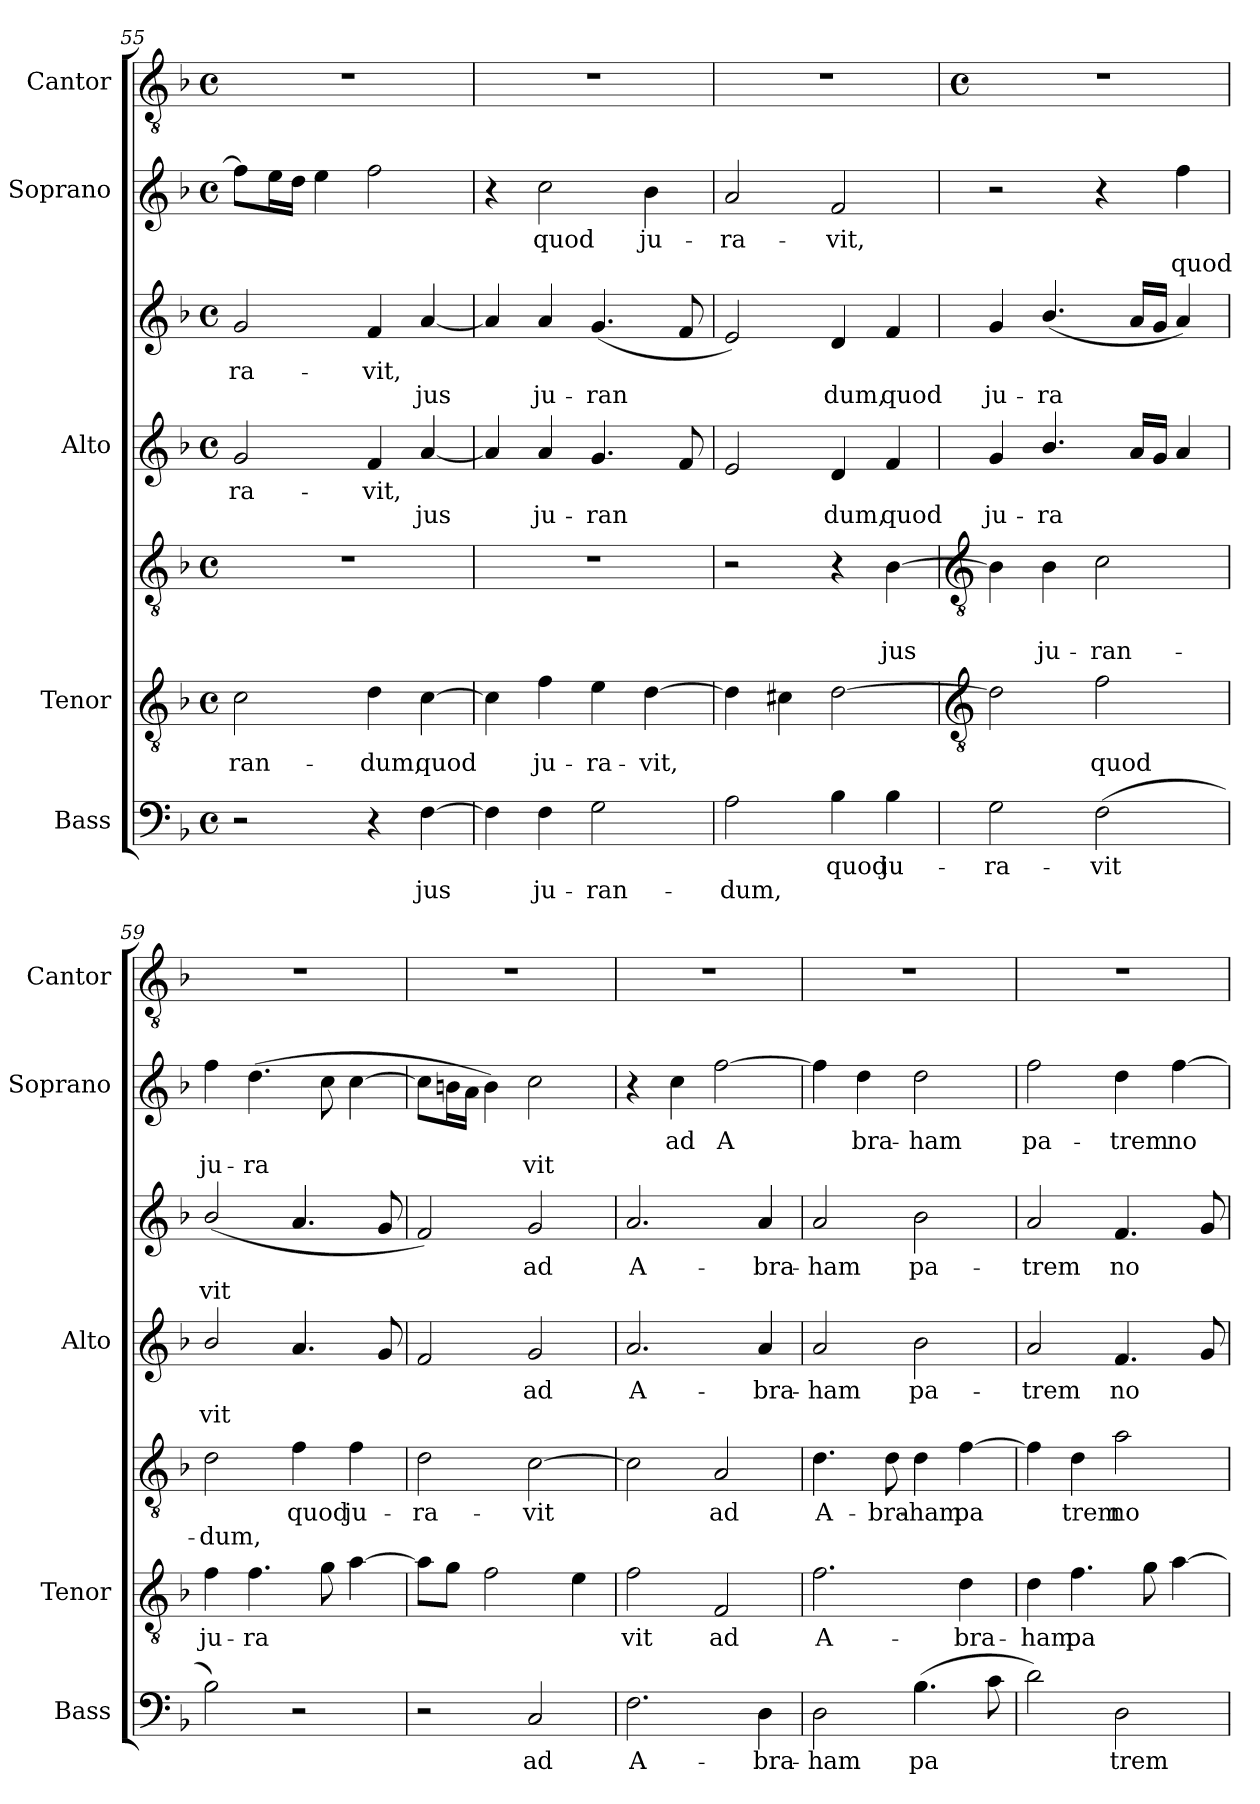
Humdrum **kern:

**kern	**text	**text	**kern	**text	**kern	**text	**text	**kern	**text	**text	**kern	**text	**text	**kern	**text	**text	**kern
*part5	*part5	*part5	*part4	*part4	*part4	*part4	*part4	*part3	*part3	*part3	*part3	*part3	*part3	*part2	*part2	*part2	*part1
*staff7	*staff7	*staff7	*staff6	*staff6	*staff5	*staff5	*staff5	*staff4	*staff4	*staff4	*staff3	*staff3	*staff3	*staff2	*staff2	*staff2	*staff1
*I"Bass	*	*	*I"Tenor	*	*	*	*	*I"Alto	*	*	*	*	*	*I"Soprano	*	*	*I"Cantor
*I'Bass	*	*	*I'Tenor	*	*	*	*	*I'Alto	*	*	*	*	*	*I'Soprano	*	*	*I'Cantor
*clefF4	*	*	*clefGv2	*	*clefGv2	*	*	*	*	*	*clefG2	*	*	*clefG2	*	*	*clefGv2
*k[b-]	*	*	*k[b-]	*	*k[b-]	*	*	*k[b-]	*	*	*k[b-]	*	*	*k[b-]	*	*	*k[b-]
*F:	*	*	*F:	*	*F:	*	*	*F:	*	*	*F:	*	*	*F:	*	*	*F:
*M4/4	*	*	*M4/4	*	*M4/4	*	*	*M4/4	*	*	*M4/4	*	*	*M4/4	*	*	*M4/4
*met(c)	*	*	*met(c)	*	*met(c)	*	*	*met(c)	*	*	*met(c)	*	*	*met(c)	*	*	*met(c)
=55	=55	=55	=55	=55	=55	=55	=55	=55	=55	=55	=55	=55	=55	=55	=55	=55	=55
!	!	!	!	!LO:LY:b	!	!	!	!	!LO:LY:b	!	!	!LO:LY:b	!	!	!	!	!
2r	.	.	2c	-ran-	1r	.	.	2g	-ra-	.	2g	-ra-	.	8ffL]	.	.	1r
.	.	.	.	.	.	.	.	.	.	.	.	.	.	16eeL	.	.	.
.	.	.	.	.	.	.	.	.	.	.	.	.	.	16ddJJ	.	.	.
.	.	.	.	.	.	.	.	.	.	.	.	.	.	4ee	.	.	.
!	!	!	!	!LO:LY:b	!	!	!	!	!LO:LY:b	!	!	!LO:LY:b	!	!	!	!	!
4r	.	.	4d	-dum,	.	.	.	4f	-vit,	.	4f	-vit,	.	2ff	.	.	.
!	!	!LO:LY:b	!	!LO:LY:b	!	!	!	!	!	!LO:LY:b	!	!	!LO:LY:b	!	!	!	!
[4F	.	jus	[4c	quod	.	.	.	[4a	.	jus	[4a	.	jus	.	.	.	.
=56	=56	=56	=56	=56	=56	=56	=56	=56	=56	=56	=56	=56	=56	=56	=56	=56	=56
4F]	.	.	4c]	.	1r	.	.	4a]	.	.	4a]	.	.	4r	.	.	1r
!	!	!LO:LY:b	!	!LO:LY:b	!	!	!	!	!	!LO:LY:b	!	!	!LO:LY:b	!	!LO:LY:b	!	!
4F	.	ju-	4f	ju-	.	.	.	4a	.	ju-	4a	.	ju-	2cc	quod	.	.
!	!	!LO:LY:b	!	!LO:LY:b	!	!	!	!	!	!LO:LY:b	!	!	!LO:LY:b	!	!	!	!
2G	.	-ran-	4e	-ra-	.	.	.	4.g	.	-ran	(<4.g	.	-ran	.	.	.	.
!	!	!	!	!LO:LY:b	!	!	!	!	!	!	!	!	!	!	!LO:LY:b	!	!
.	.	.	[4d	-vit,	.	.	.	.	.	.	.	.	.	4b-	ju-	.	.
.	.	.	.	.	.	.	.	8f	.	.	8f	.	.	.	.	.	.
=57	=57	=57	=57	=57	=57	=57	=57	=57	=57	=57	=57	=57	=57	=57	=57	=57	=57
!	!	!LO:LY:b	!	!	!	!	!	!	!	!	!	!	!	!	!LO:LY:b	!	!
2A	.	-dum,	4d]	.	2r	.	.	2e	.	.	2e)	.	.	2a	-ra-	.	1r
.	.	.	4c#	.	.	.	.	.	.	.	.	.	.	.	.	.	.
!	!LO:LY:b	!	!	!	!	!	!	!	!	!LO:LY:b	!	!	!LO:LY:b	!	!LO:LY:b	!	!
4B-	quod	.	[2d	.	4r	.	.	4d	.	dum,	4d	.	dum,	2f	-vit,	.	.
!	!LO:LY:b	!	!	!	!	!	!LO:LY:b	!	!	!LO:LY:b	!	!	!LO:LY:b	!	!	!	!
4B-	ju-	.	.	.	[4B-	.	jus	4f	.	quod	4f	.	quod	.	.	.	.
!!LO:LB:g=z
=58	=58	=58	=58	=58	=58	=58	=58	=58	=58	=58	=58	=58	=58	=58	=58	=58	=58
*	*	*	*clefGv2	*	*clefGv2	*	*	*	*	*	*	*	*	*	*	*	*
*	*	*	*	*	*	*	*	*	*	*	*	*	*	*	*	*	*M4/4
*	*	*	*	*	*	*	*	*	*	*	*	*	*	*	*	*	*met(c)
!	!LO:LY:b	!	!	!	!	!	!	!	!	!LO:LY:b	!	!	!LO:LY:b	!	!	!	!
2G	-ra-	.	2d]	.	4B-]	.	.	4g	.	ju-	4g	.	ju-	2r	.	.	1r
!	!	!	!	!	!	!	!LO:LY:b	!	!	!LO:LY:b	!	!	!LO:LY:b	!	!	!	!
.	.	.	.	.	4B-	.	ju-	4.b-/	.	-ra	(<4.b-/	.	-ra	.	.	.	.
!	!LO:LY:b	!	!	!LO:LY:b	!	!	!LO:LY:b	!	!	!	!	!	!	!	!	!	!
(>2F	-vit	.	2f	-quod	2c	.	-ran-	.	.	.	.	.	.	4r	.	.	.
.	.	.	.	.	.	.	.	16aLL	.	.	16aLL	.	.	.	.	.	.
.	.	.	.	.	.	.	.	16gJJ	.	.	16gJJ	.	.	.	.	.	.
!	!	!	!	!	!	!	!	!	!	!	!	!	!	!	!	!LO:LY:b	!
.	.	.	.	.	.	.	.	4a	.	.	4a)	.	.	4ff	.	quod	.
=59	=59	=59	=59	=59	=59	=59	=59	=59	=59	=59	=59	=59	=59	=59	=59	=59	=59
!	!	!	!	!LO:LY:b	!	!	!LO:LY:b	!	!	!LO:LY:b	!	!	!LO:LY:b	!	!	!LO:LY:b	!
2B-)	.	.	4f	-ju-	2d	.	dum,	2b-/	.	vit	(<2b-/	.	vit	4ff	.	ju-	1r
!	!	!	!	!LO:LY:b	!	!	!	!	!	!	!	!	!	!	!	!LO:LY:b	!
.	.	.	4.f	-ra	.	.	.	.	.	.	.	.	.	(>4.dd	.	-ra	.
!	!	!	!	!	!	!LO:LY:b	!	!	!	!	!	!	!	!	!	!	!
2r	.	.	.	.	4f	quod	.	4.a	.	.	4.a	.	.	.	.	.	.
.	.	.	8g	.	.	.	.	.	.	.	.	.	.	8cc	.	.	.
!	!	!	!	!	!	!LO:LY:b	!	!	!	!	!	!	!	!	!	!	!
.	.	.	[4a	.	4f	ju-	.	.	.	.	.	.	.	[4cc	.	.	.
.	.	.	.	.	.	.	.	8g	.	.	8g	.	.	.	.	.	.
=60	=60	=60	=60	=60	=60	=60	=60	=60	=60	=60	=60	=60	=60	=60	=60	=60	=60
!	!	!	!	!	!	!LO:LY:b	!	!	!	!	!	!	!	!	!	!	!
2r	.	.	8aL]	.	2d	ra-	.	2f	.	.	2f)	.	.	8ccL]	.	.	1r
.	.	.	8gJ	.	.	.	.	.	.	.	.	.	.	16bL	.	.	.
.	.	.	.	.	.	.	.	.	.	.	.	.	.	16aJJ	.	.	.
.	.	.	2f	.	.	.	.	.	.	.	.	.	.	4b)	.	.	.
!	!LO:LY:b	!	!	!	!	!LO:LY:b	!	!	!LO:LY:b	!	!	!LO:LY:b	!	!	!	!LO:LY:b	!
2C	ad	.	.	.	[2c	-vit	.	2g	ad	.	2g	ad	.	2cc	.	vit	.
.	.	.	4e	.	.	.	.	.	.	.	.	.	.	.	.	.	.
=61	=61	=61	=61	=61	=61	=61	=61	=61	=61	=61	=61	=61	=61	=61	=61	=61	=61
!	!LO:LY:b	!	!	!LO:LY:b	!	!	!	!	!LO:LY:b	!	!	!LO:LY:b	!	!	!	!	!
2.F	A-	.	2f	vit	2c]	.	.	2.a	A-	.	2.a	A-	.	4r	.	.	1r
!	!	!	!	!	!	!	!	!	!	!	!	!	!	!	!LO:LY:b	!	!
.	.	.	.	.	.	.	.	.	.	.	.	.	.	4cc	ad	.	.
!	!	!	!	!LO:LY:b	!	!LO:LY:b	!	!	!	!	!	!	!	!	!LO:LY:b	!	!
.	.	.	2F	ad	2A	ad	.	.	.	.	.	.	.	[2ff	A	.	.
!	!LO:LY:b	!	!	!	!	!	!	!	!LO:LY:b	!	!	!LO:LY:b	!	!	!	!	!
4D	-bra-	.	.	.	.	.	.	4a	-bra-	.	4a	-bra-	.	.	.	.	.
=62	=62	=62	=62	=62	=62	=62	=62	=62	=62	=62	=62	=62	=62	=62	=62	=62	=62
!	!LO:LY:b	!	!	!LO:LY:b	!	!LO:LY:b	!	!	!LO:LY:b	!	!	!LO:LY:b	!	!	!	!	!
2D	-ham	.	2.f	A-	4.d	A-	.	2a	-ham	.	2a	-ham	.	4ff]	.	.	1r
!	!	!	!	!	!	!	!	!	!	!	!	!	!	!	!LO:LY:b	!	!
.	.	.	.	.	.	.	.	.	.	.	.	.	.	4dd	bra-	.	.
!	!	!	!	!	!	!LO:LY:b	!	!	!	!	!	!	!	!	!	!	!
.	.	.	.	.	8d	-bra-	.	.	.	.	.	.	.	.	.	.	.
!	!LO:LY:b	!	!	!	!	!LO:LY:b	!	!	!LO:LY:b	!	!	!LO:LY:b	!	!	!LO:LY:b	!	!
(>4.B-	pa	.	.	.	4d	-ham	.	2b-	pa-	.	2b-	pa-	.	2dd	-ham	.	.
!	!	!	!	!LO:LY:b	!	!LO:LY:b	!	!	!	!	!	!	!	!	!	!	!
.	.	.	4d	-bra-	[4f	pa	.	.	.	.	.	.	.	.	.	.	.
8c	.	.	.	.	.	.	.	.	.	.	.	.	.	.	.	.	.
=63	=63	=63	=63	=63	=63	=63	=63	=63	=63	=63	=63	=63	=63	=63	=63	=63	=63
!	!	!	!	!LO:LY:b	!	!	!	!	!LO:LY:b	!	!	!LO:LY:b	!	!	!LO:LY:b	!	!
2d)	.	.	4d	-ham	4f]	.	.	2a	-trem	.	2a	-trem	.	2ff	pa-	.	1r
!	!	!	!	!LO:LY:b	!	!LO:LY:b	!	!	!	!	!	!	!	!	!	!	!
.	.	.	4.f	pa	4d	-trem	.	.	.	.	.	.	.	.	.	.	.
!	!LO:LY:b	!	!	!	!	!LO:LY:b	!	!	!LO:LY:b	!	!	!LO:LY:b	!	!	!LO:LY:b	!	!
2D	trem	.	.	.	2a	no-	.	4.f	no	.	4.f	no	.	4dd	-trem	.	.
.	.	.	8g	.	.	.	.	.	.	.	.	.	.	.	.	.	.
!	!	!	!	!	!	!	!	!	!	!	!	!	!	!	!LO:LY:b	!	!
.	.	.	[4a	.	.	.	.	.	.	.	.	.	.	[4ff	no	.	.
.	.	.	.	.	.	.	.	8g	.	.	8g	.	.	.	.	.	.
=	=	=	=	=	=	=	=	=	=	=	=	=	=	=	=	=	=
*-	*-	*-	*-	*-	*-	*-	*-	*-	*-	*-	*-	*-	*-	*-	*-	*-	*-
